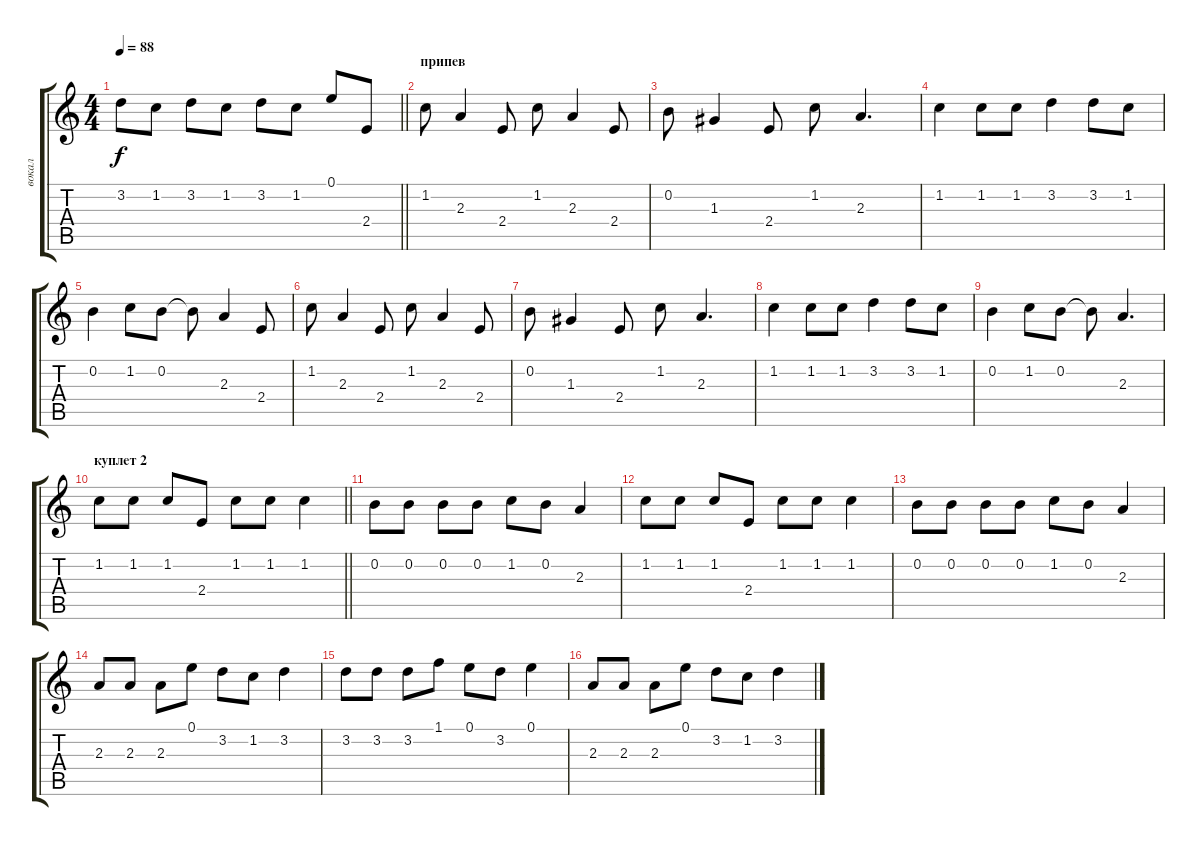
\track ("вокал" "вокал") {instrument acousticguitarsteel}
\staff {score tabs}
\tuning (E4 B3 G3 D3 A2 E2) {hide}
\ts (4 4)
\tempo 88
\clef g2
\barLineRight lightlight
\ks c
3.2.8{dy f} 1.2.8 3.2.8 1.2.8 3.2.8 1.2.8 0.1.8 2.4.8 |
\section ("" "припев")
1.2.8 2.3.4 2.4.8 1.2.8 2.3.4 2.4.8 |
0.2.8 1.3.4 2.4.8 1.2.8 2.3.4{d} |
1.2.4 1.2.8 1.2.8 3.2.4 3.2.8 1.2.8 |
0.2.4 1.2.8 0.2.8 0.2{t}.8 2.3.4 2.4.8 |
1.2.8 2.3.4 2.4.8 1.2.8 2.3.4 2.4.8 |
0.2.8 1.3.4 2.4.8 1.2.8 2.3.4{d} |
1.2.4 1.2.8 1.2.8 3.2.4 3.2.8 1.2.8 |
0.2.4 1.2.8 0.2.8 0.2{t}.8 2.3.4{d} |
\section ("" "куплет 2")
\barLineRight lightlight
1.2.8 1.2.8 1.2.8 2.4.8 1.2.8 1.2.8 1.2.4 |
0.2.8 0.2.8 0.2.8 0.2.8 1.2.8 0.2.8 2.3.4 |
1.2.8 1.2.8 1.2.8 2.4.8 1.2.8 1.2.8 1.2.4 |
0.2.8 0.2.8 0.2.8 0.2.8 1.2.8 0.2.8 2.3.4 |
2.3.8 2.3.8 2.3.8 0.1.8 3.2.8 1.2.8 3.2.4 |
3.2.8 3.2.8 3.2.8 1.1.8 0.1.8 3.2.8 0.1.4 |
2.3.8 2.3.8 2.3.8 0.1.8 3.2.8 1.2.8 3.2.4
